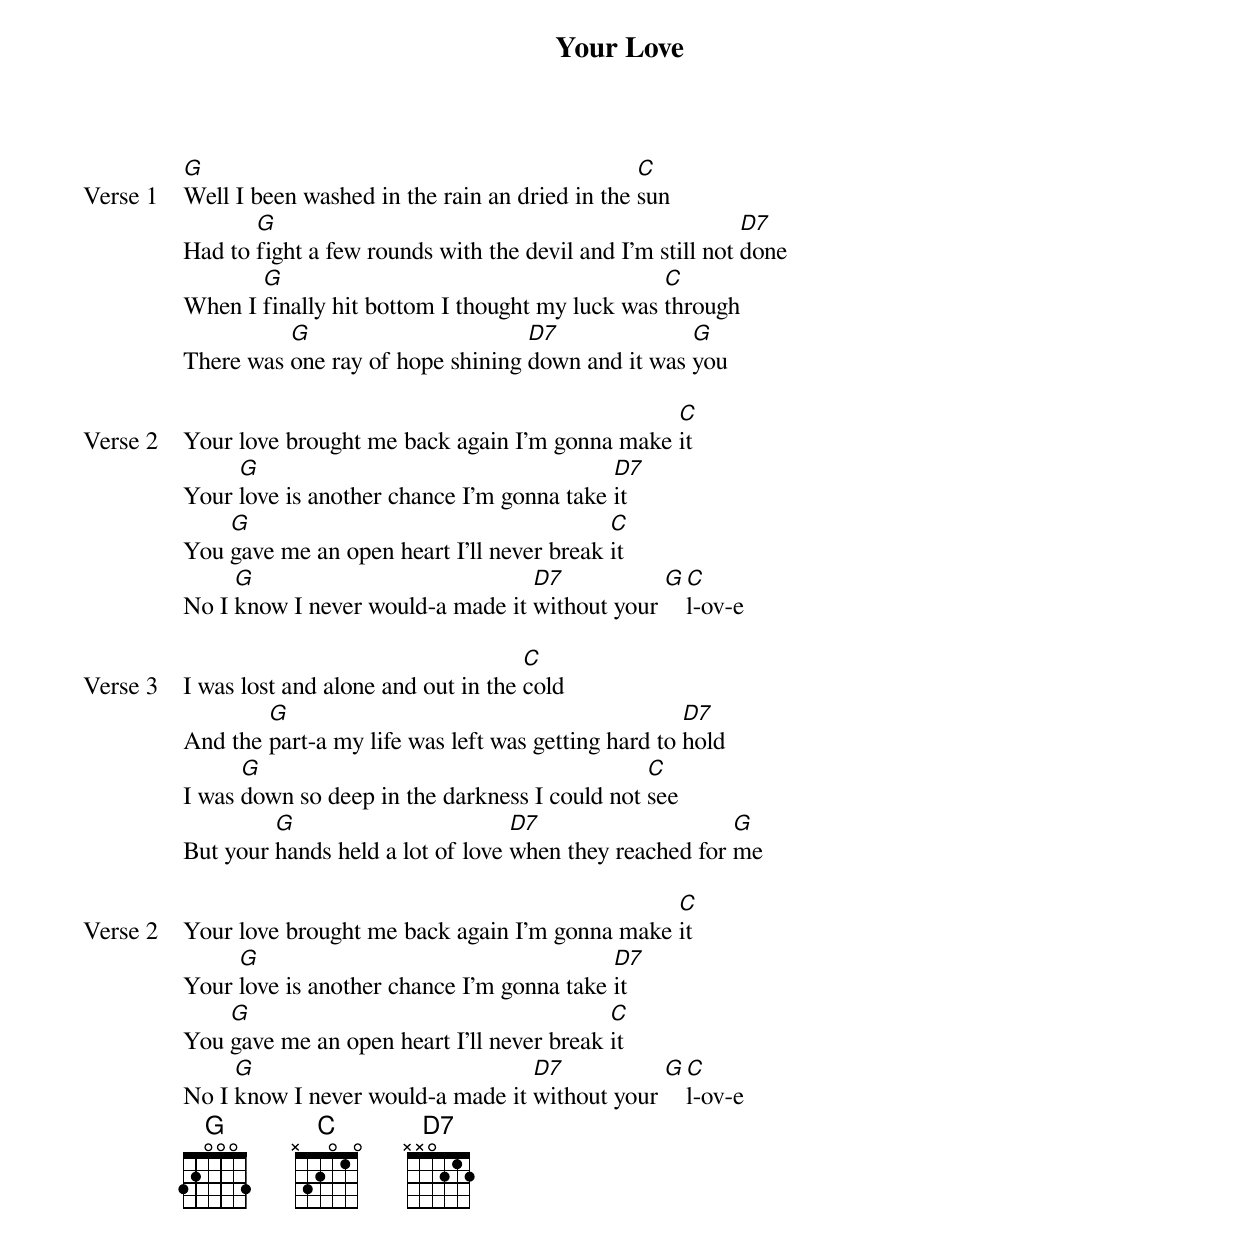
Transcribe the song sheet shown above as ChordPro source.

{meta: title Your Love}
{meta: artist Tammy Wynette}
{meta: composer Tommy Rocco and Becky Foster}

{start_of_verse: Verse 1}
[G]Well I been washed in the rain an dried in the [C]sun
Had to [G]fight a few rounds with the devil and I'm still not [D7]done
When I [G]finally hit bottom I thought my luck was [C]through
There was [G]one ray of hope shining [D7]down and it was [G]you
{end_of_verse}

{start_of_verse: Verse 2}
Your love brought me back again I'm gonna make [C]it
Your [G]love is another chance I'm gonna take [D7]it
You [G]gave me an open heart I'll never break [C]it
No I [G]know I never would-a made it [D7]without your [G][C]l-ov-e
{end_of_verse}

{start_of_verse: Verse 3}
I was lost and alone and out in the [C]cold
And the [G]part-a my life was left was getting hard to [D7]hold
I was [G]down so deep in the darkness I could not [C]see
But your [G]hands held a lot of love [D7]when they reached for [G]me
{end_of_verse}

{start_of_verse: Verse 2}
Your love brought me back again I'm gonna make [C]it
Your [G]love is another chance I'm gonna take [D7]it
You [G]gave me an open heart I'll never break [C]it
No I [G]know I never would-a made it [D7]without your [G][C]l-ov-e
{end_of_verse}
